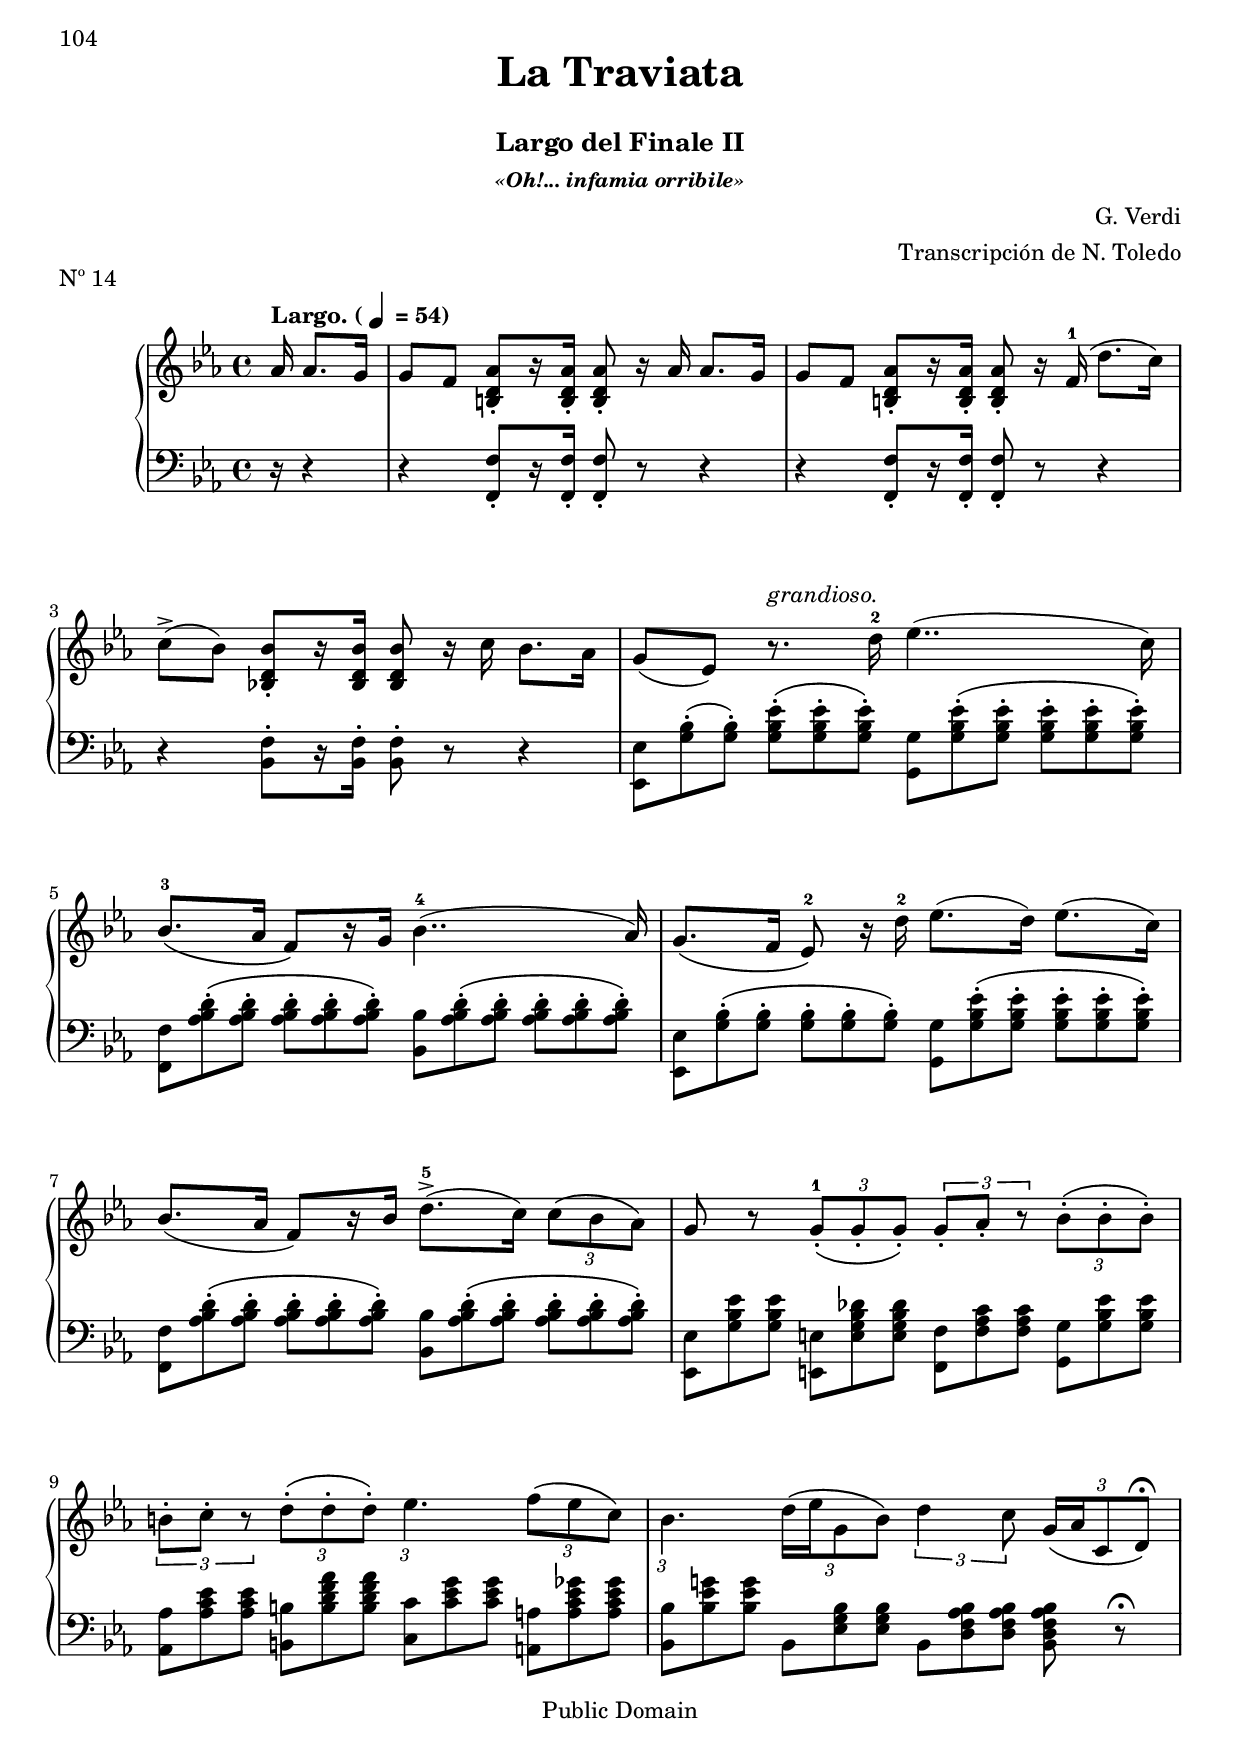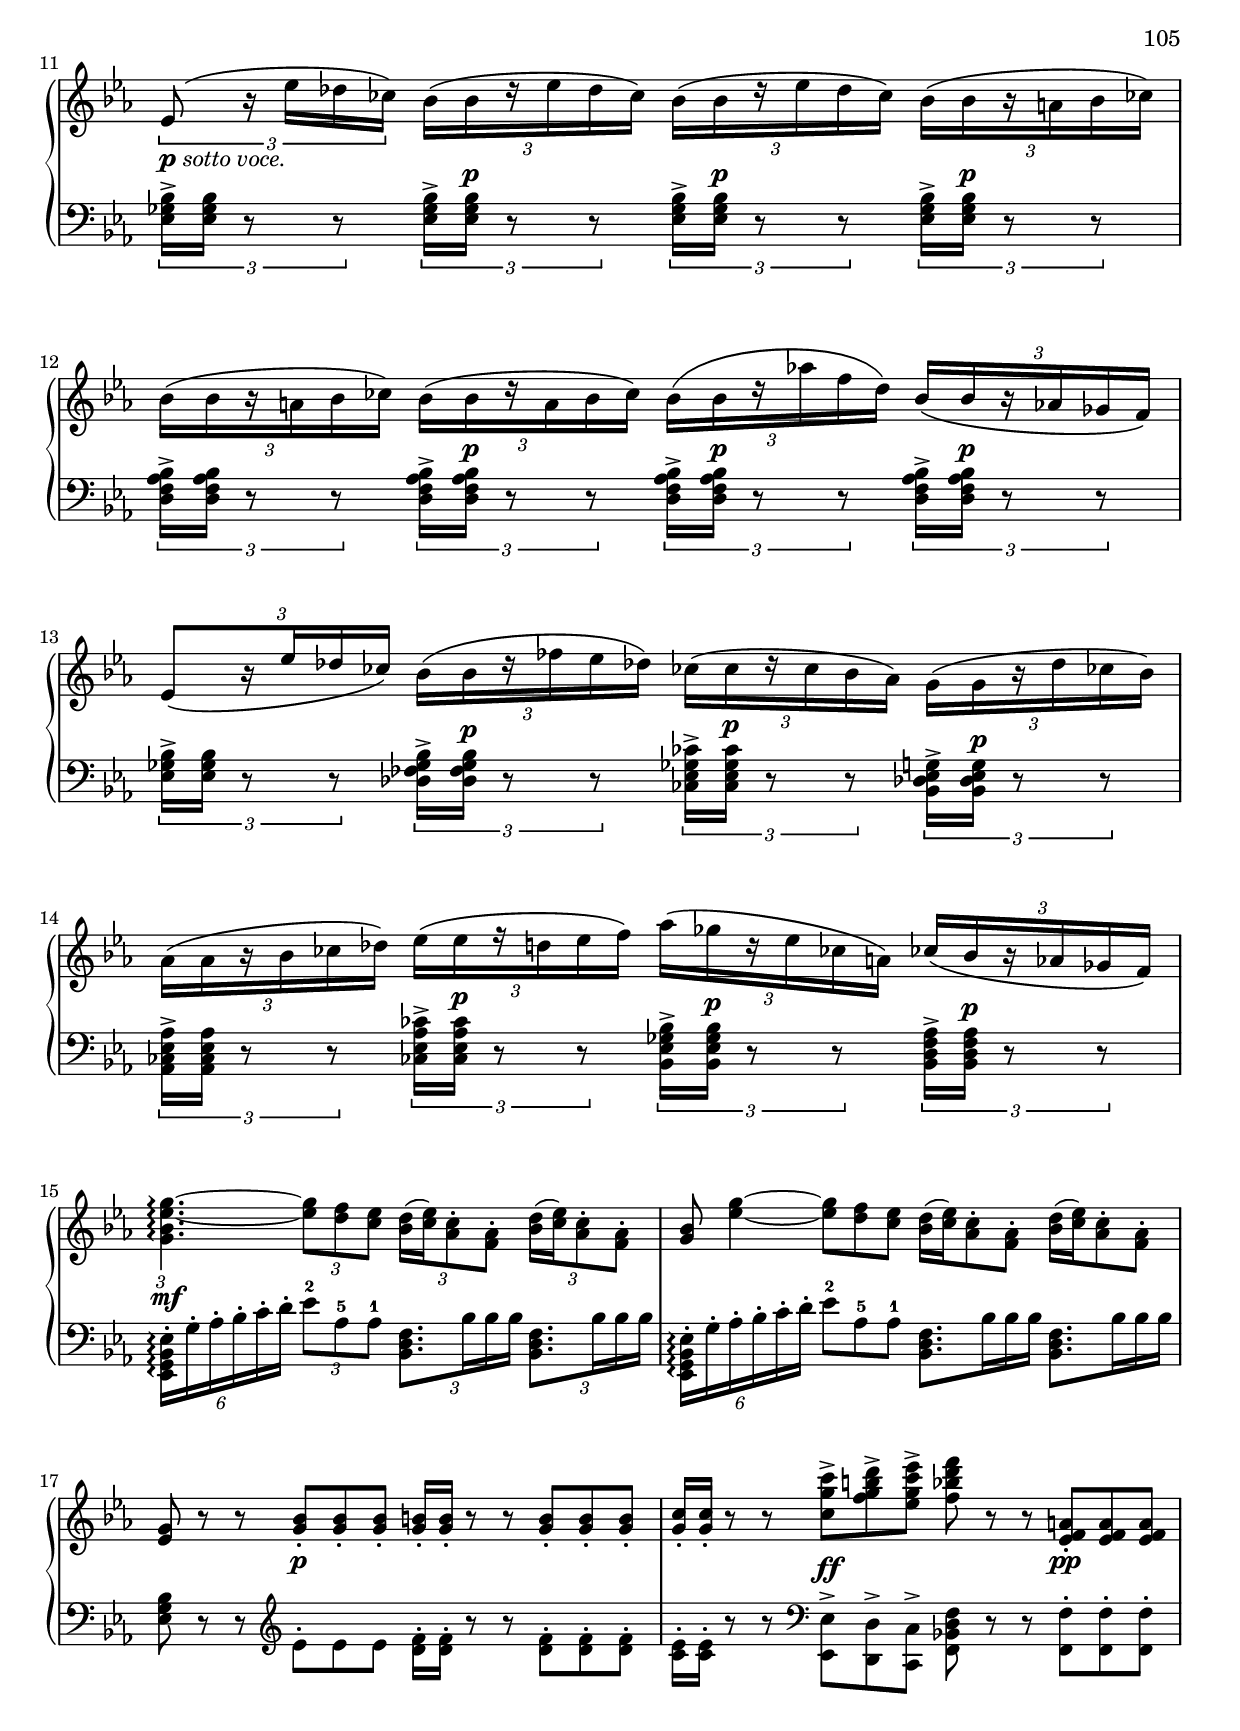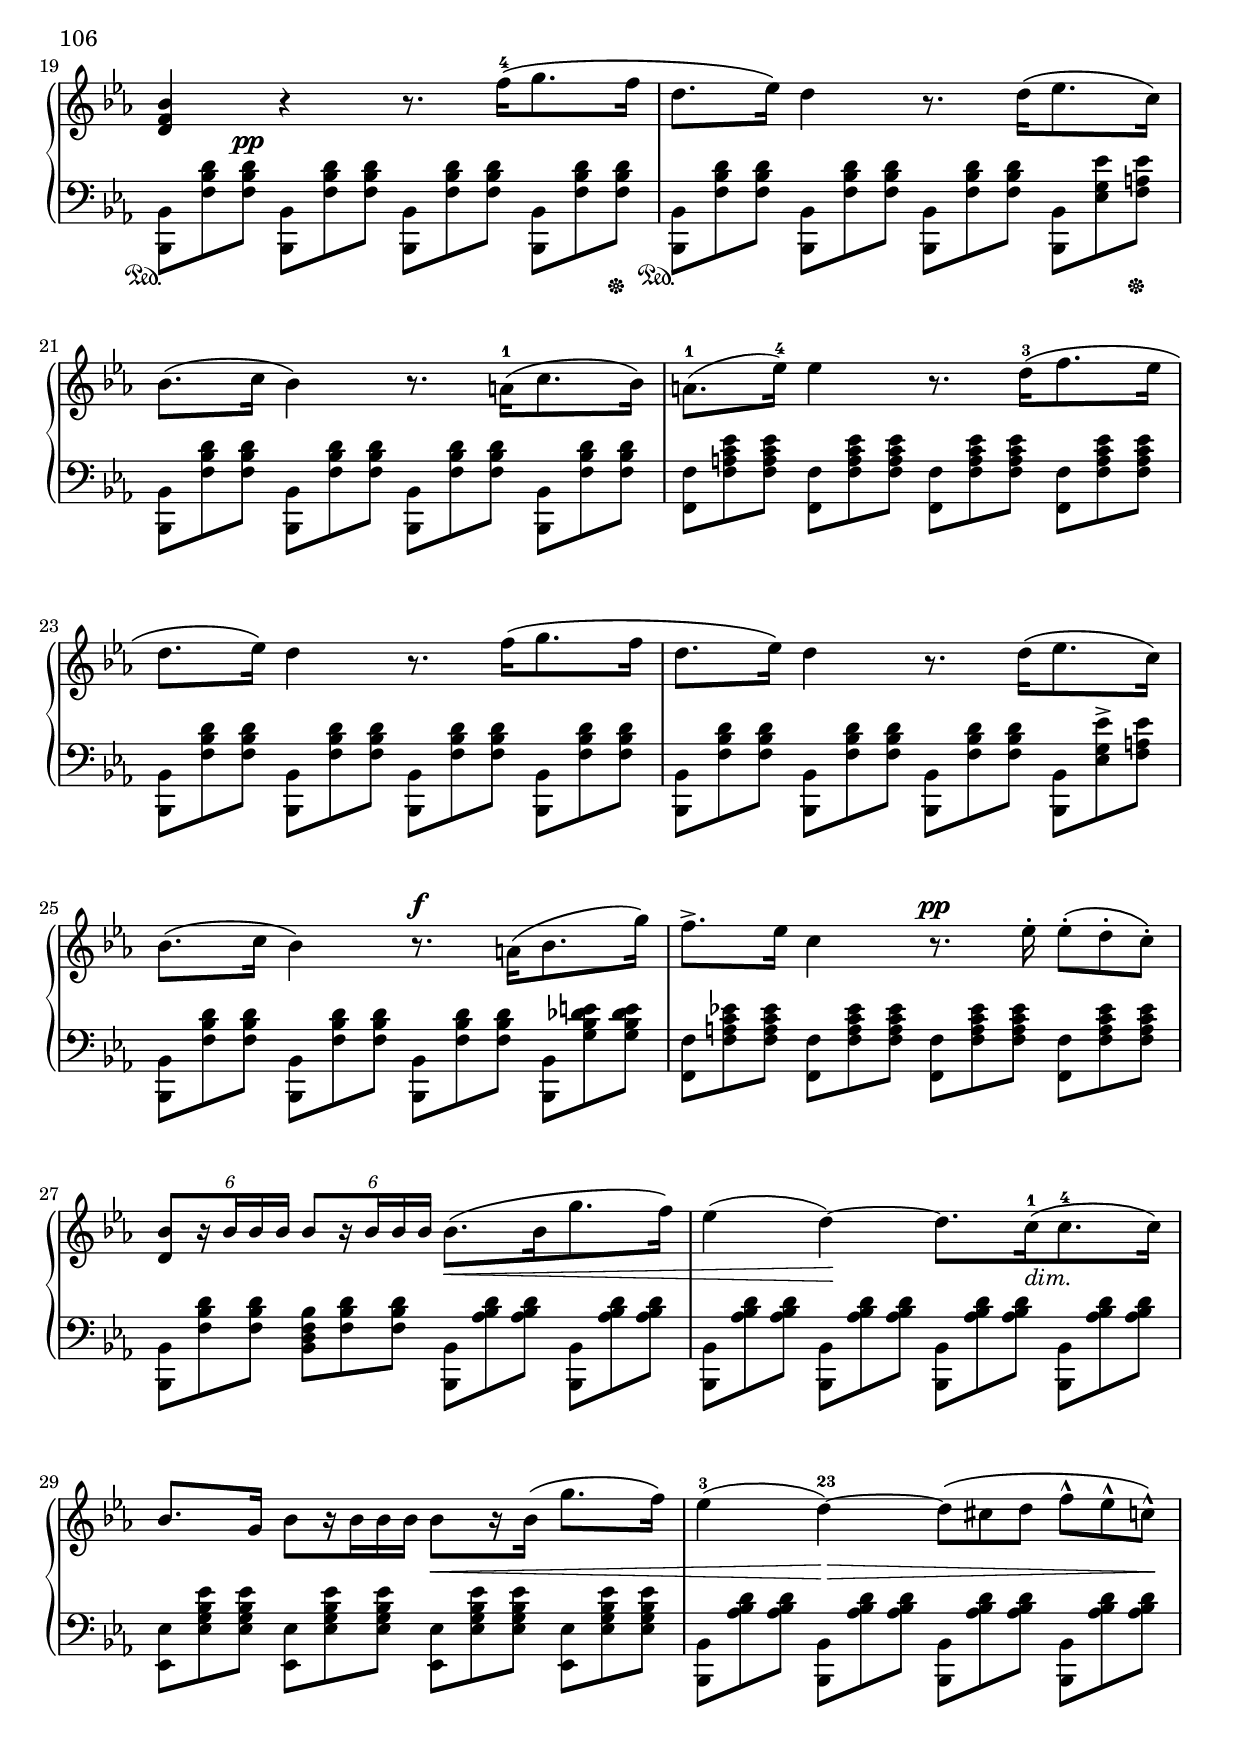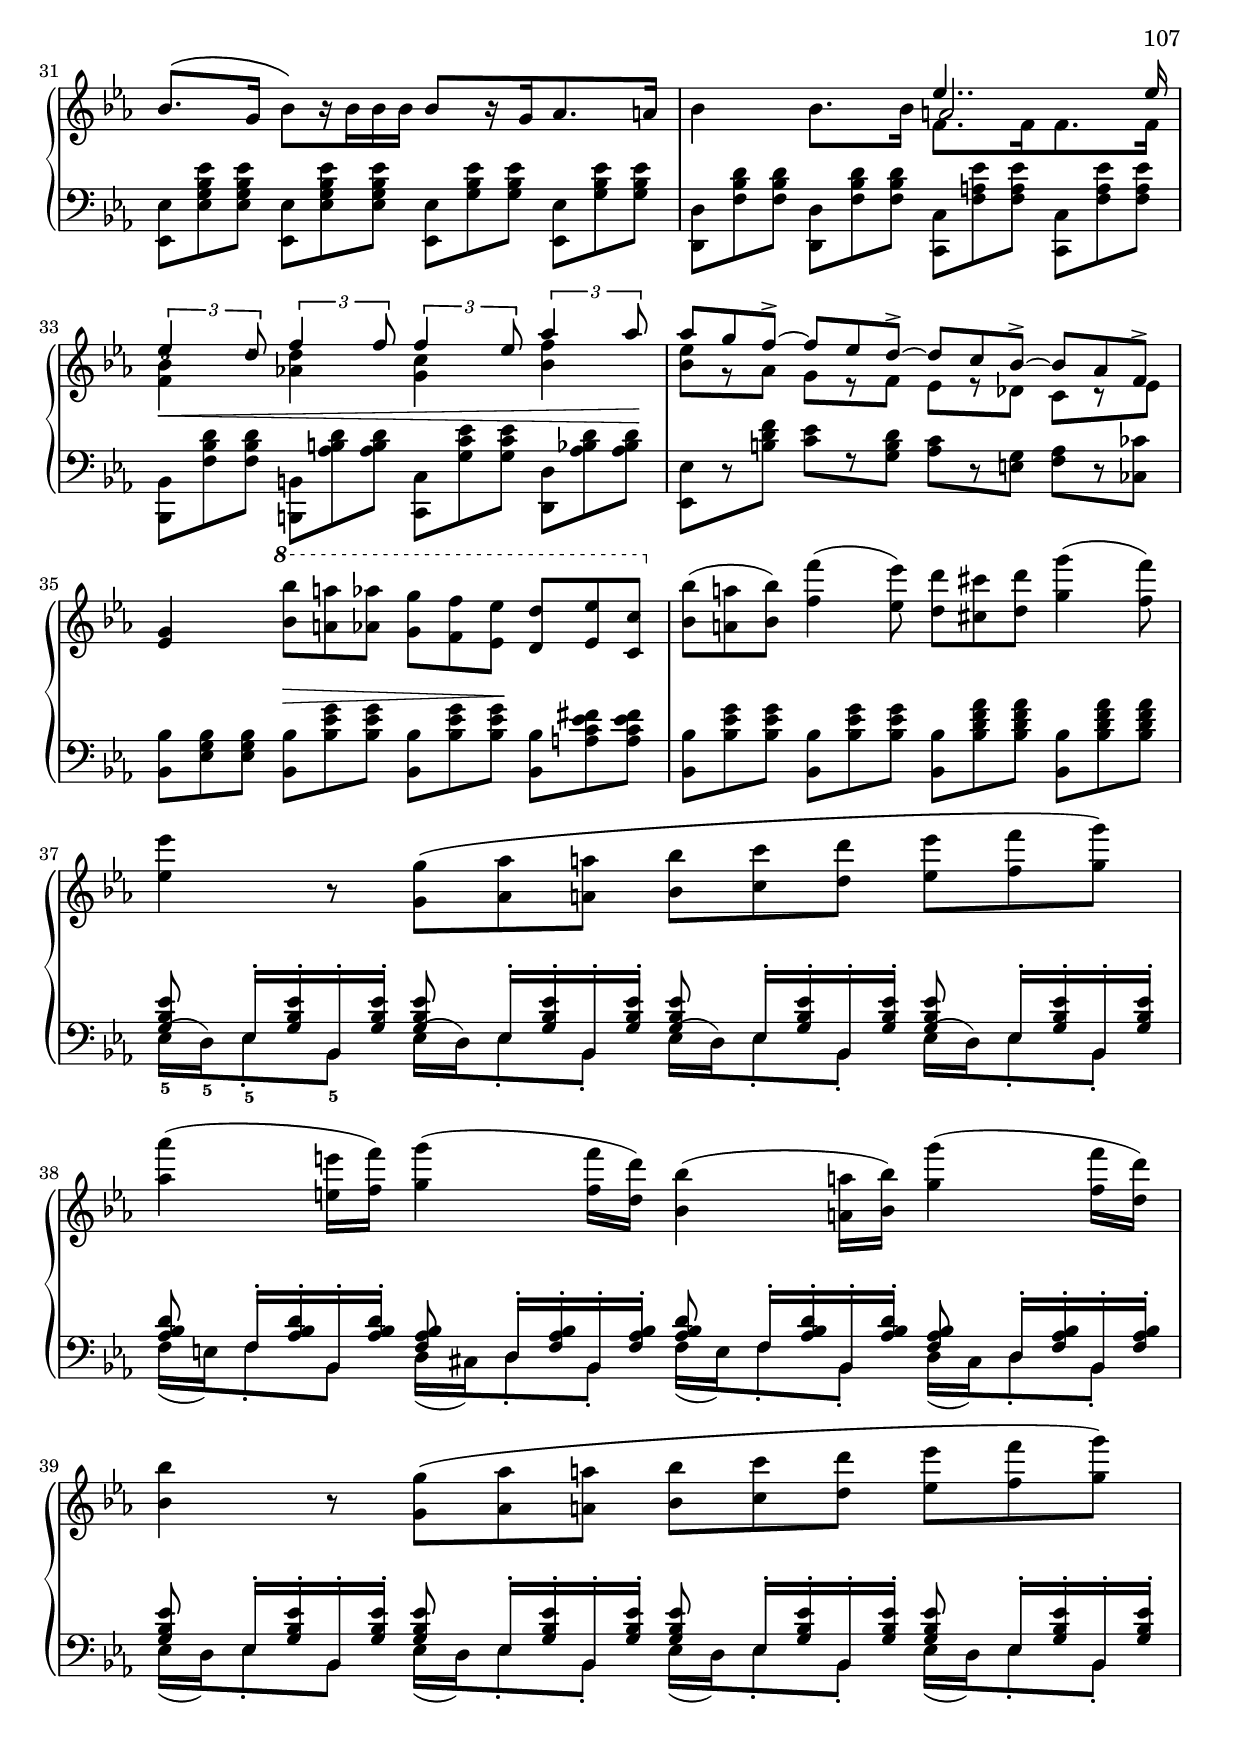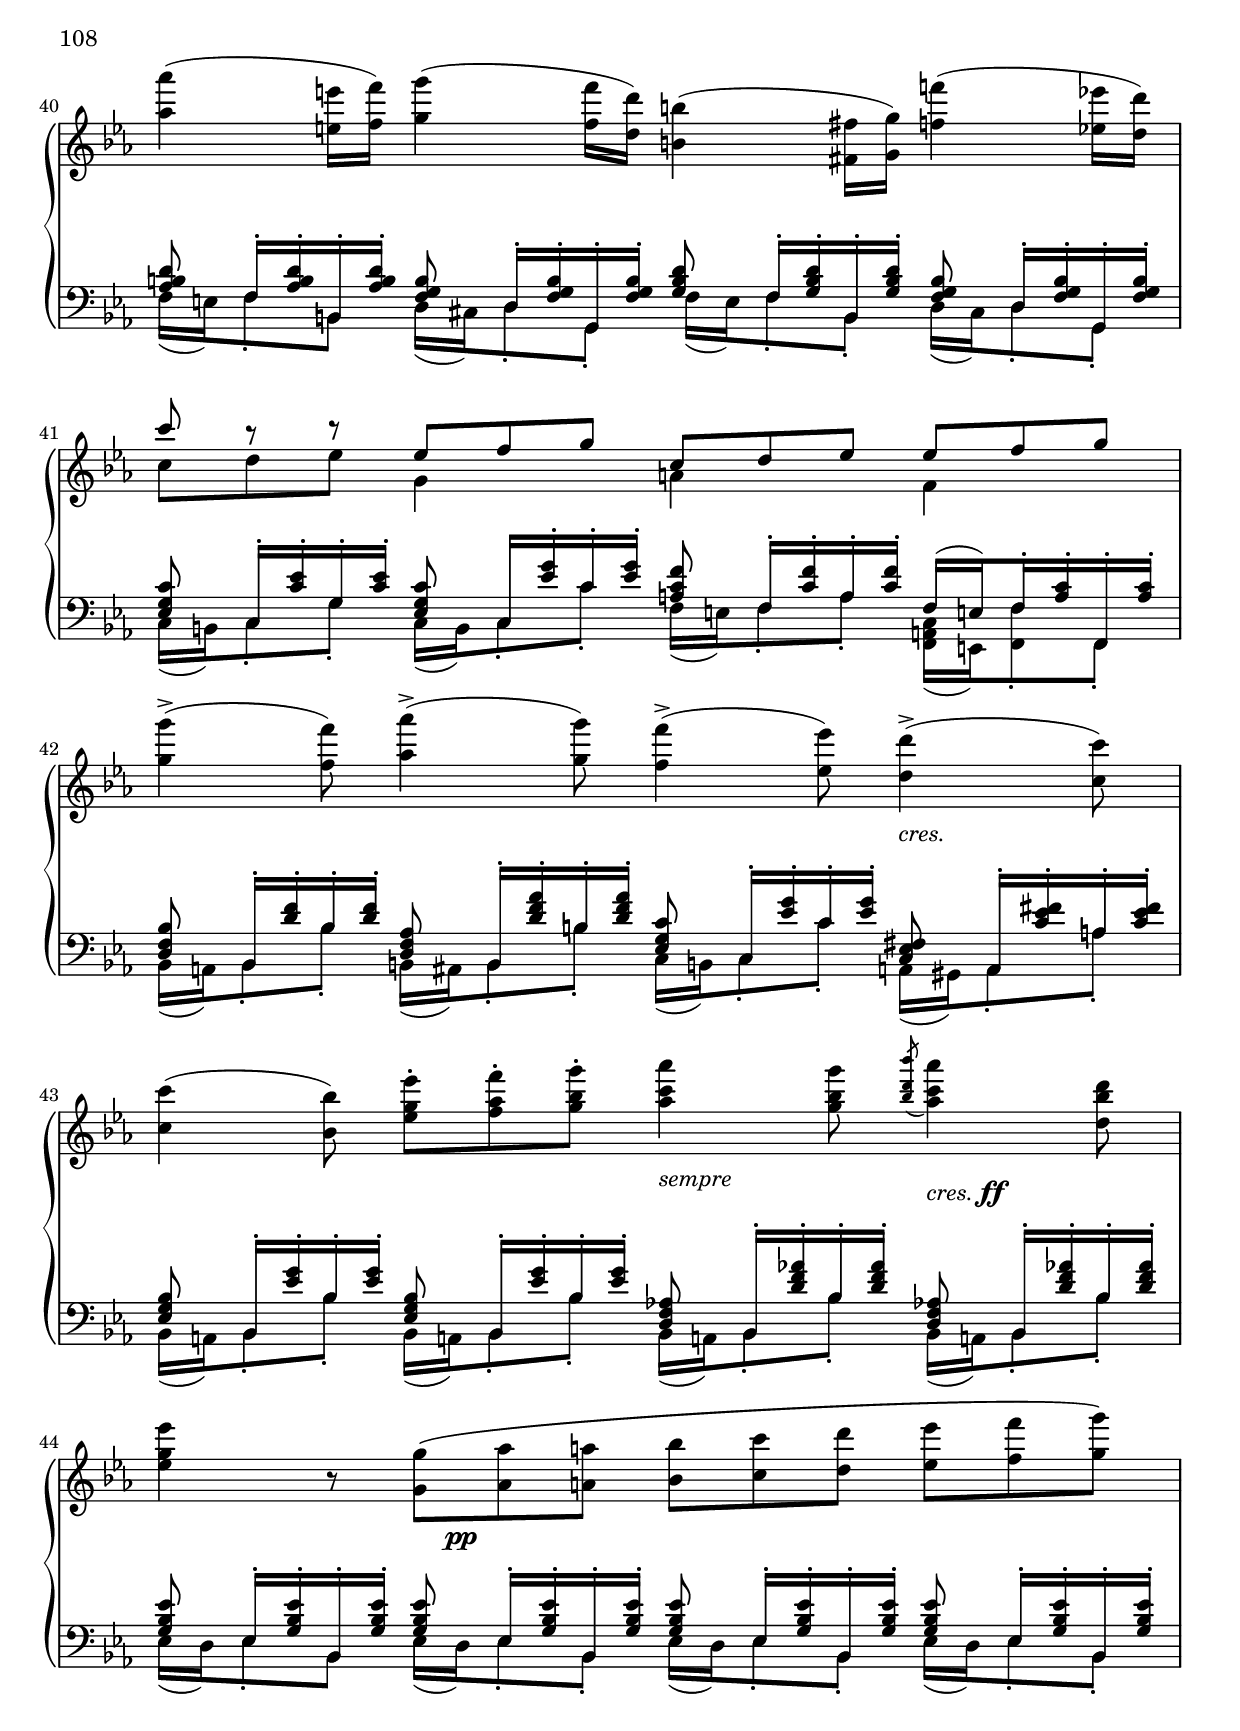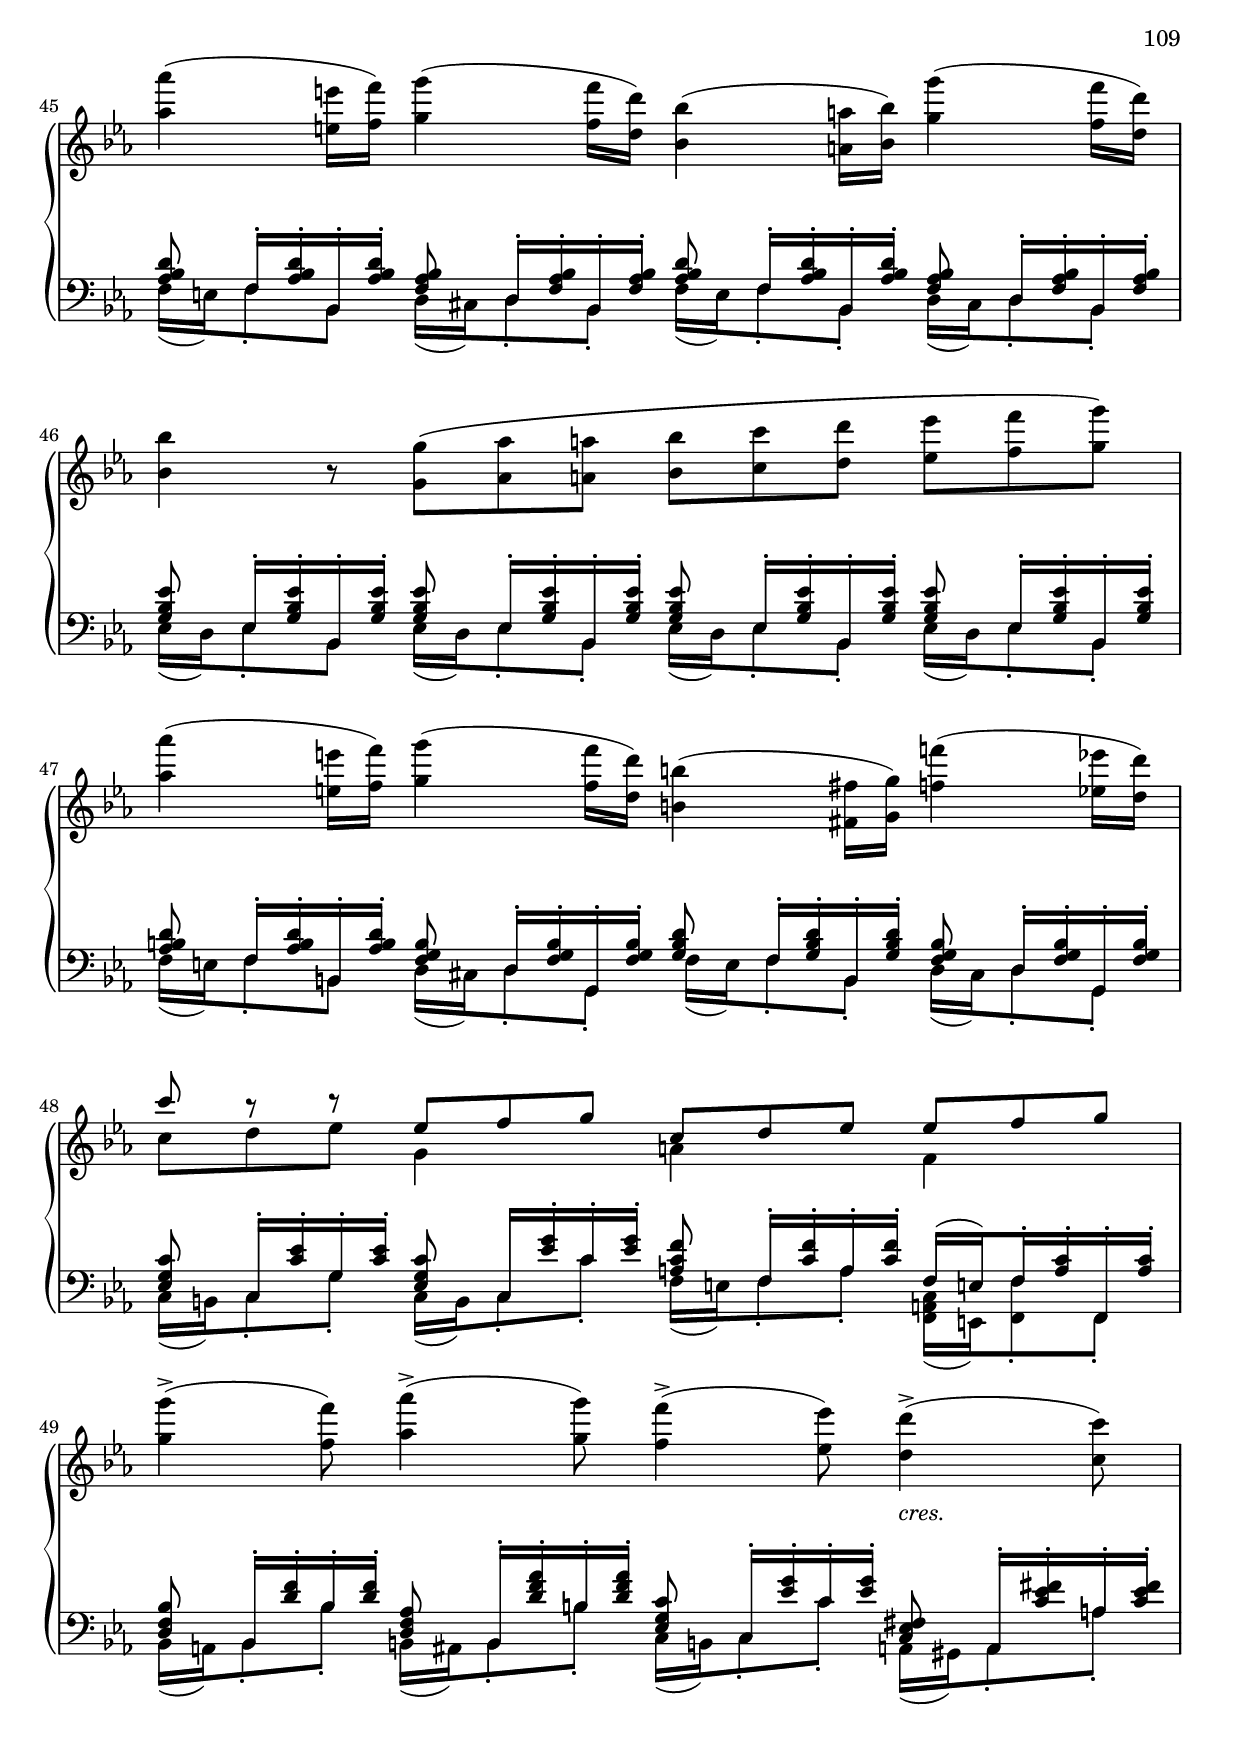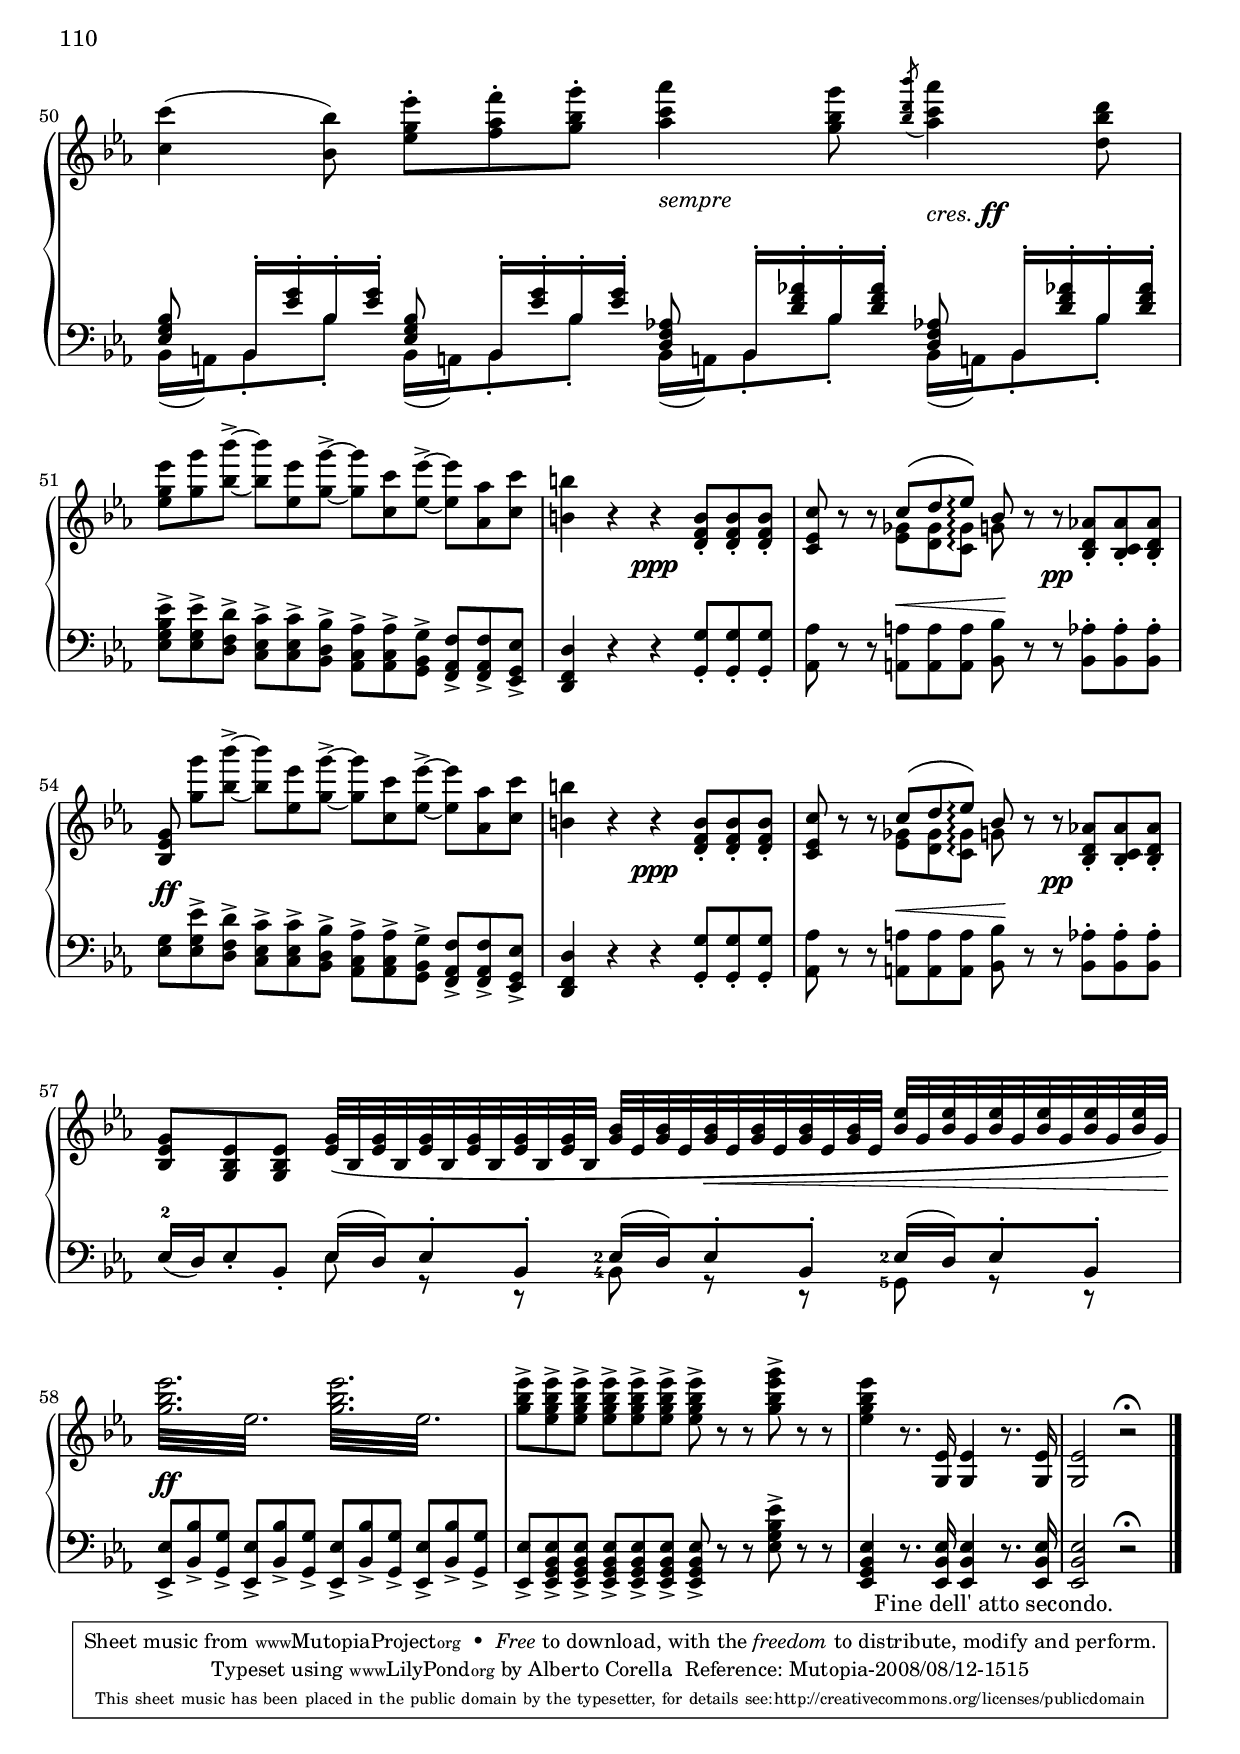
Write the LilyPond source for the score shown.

\version "2.10.33"
\header {
    title = \markup \center-align { \bigger "La Traviata" " "}
    subtitle = "Largo del Finale II"
    subsubtitle = \markup {\italic "«Oh!... infamia orribile»"}
    composer = "G. Verdi"
    arranger = "Transcripción de N. Toledo"
    piece = "Nº 14"

    %copyright = "Calcografía de la 'Nueva Biblioteca Musical Económica', 1857-1869"
    % Mutopia headers
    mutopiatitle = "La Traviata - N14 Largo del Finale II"
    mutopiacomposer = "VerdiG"
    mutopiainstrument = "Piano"
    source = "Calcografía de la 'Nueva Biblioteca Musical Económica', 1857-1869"
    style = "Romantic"
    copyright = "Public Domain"
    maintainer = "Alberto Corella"
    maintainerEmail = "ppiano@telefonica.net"
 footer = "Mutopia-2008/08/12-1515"
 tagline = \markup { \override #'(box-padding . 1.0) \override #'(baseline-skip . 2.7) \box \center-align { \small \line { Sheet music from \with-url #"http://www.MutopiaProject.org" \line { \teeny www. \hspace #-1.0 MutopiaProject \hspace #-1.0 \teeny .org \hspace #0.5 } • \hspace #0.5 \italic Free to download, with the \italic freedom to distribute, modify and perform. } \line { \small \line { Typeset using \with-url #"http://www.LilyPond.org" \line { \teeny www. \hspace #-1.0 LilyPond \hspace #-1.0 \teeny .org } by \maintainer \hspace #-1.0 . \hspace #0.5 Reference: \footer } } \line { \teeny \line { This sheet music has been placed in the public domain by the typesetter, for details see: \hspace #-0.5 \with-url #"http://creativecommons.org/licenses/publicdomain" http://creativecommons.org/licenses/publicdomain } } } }
}


upper = \relative c'' {
    \clef treble
    \key ees \major
    \time 4/4
    \partial 16*5
    aes16\noBeam^\markup{\line {\bold "Largo. ("\note #"4" #1 \bold " = 54)"}} aes8. g16 |
    g8 f <aes d, b>-.[ r16 <aes d, b>-.] <aes d, b>8-.\noBeam r16 aes\noBeam aes8. g16 |
    g8 f <aes d, b>-.[ r16 <aes d, b>-.] <aes d, b>8-.\noBeam r16 f-1\noBeam\( d'8. c16\) | % 1.1 - 3
    c8->( bes) <bes d, bes!>-.[ r16 <bes d, bes>] <bes d, bes>8 r16 c \stemDown bes8. aes16 \stemNeutral |
    g8( ees) \once\override TextScript #'padding = #2 r8.^\markup{\italic "grandioso."} d'16-2 ees4..( c16) | % 1.2 - 5
    bes8.-3\( aes16 f8\)[ r16 g] bes4..-4( aes16) |
    g8.\( f16 ees8-2\)\noBeam r16 d'-2 ees8.( d16) ees8.( c16) | % 1.3 - 7
    bes8.( aes16 f8)[ r16 bes] d8.->-5( c16) \times 2/3 {c8\( bes aes\)} |
    g8 r \times 2/3 {g8-.-1\( g-. g-.\)} \times 2/3 {g8-. aes-. r} \times 2/3 {bes8-.\( bes-. bes-.\)} | % 1.4 - 9
    \times 2/3 {b8-. c-. r} \times 2/3 {d8-.\( d-. d-.\)} \times 2/3 ees4. \times 2/3 {f8\( ees c\)} |
    \times 2/3 bes4. \times 2/3 {d16\( ees g,8 bes\)} \times 2/3 {d4 c8} \times 2/3 {g16\( aes c,8 d\)\fermata} | % 1.5 - 11
    \once\override TextScript #'padding = 2 \times 2/3 {ees8_\markup{\dynamic p \italic "sotto voce."}\( r16 ees' des ces\)} \times 2/3 {bes16[\( bes r ees des ces]\)} \times 2/3 {bes16[\( bes r ees des ces]\)} \times 2/3 {bes16[\( bes r a bes ces!]\)} | % 2.1 - 12
    \times 2/3 {bes16[\( bes r a bes ces]\)} \times 2/3 {bes16[\( bes r a bes ces]\)} \times 2/3 {bes16[\( bes r aes'! f d]\)} \times 2/3 {bes16[\( bes r aes! ges f]\)} | % 2.2 - 13
    \times 2/3 {ees8[\( r16 ees' des ces]\)} \times 2/3 {bes16[\( bes r fes' ees des!]\)} \times 2/3 {ces!16[\( ces r ces bes aes]\)} \times 2/3 {g16[\( g r des' ces! bes]\)} | % 2.3 - 14
    \times 2/3 {aes16[\( aes r bes ces des]\)} \times 2/3 {ees16[\( ees r d ees f]\)} \times 2/3 {aes16[\( ges r ees ces! a]\)} \times 2/3 {ces!16[\( bes r aes ges f]\)} | % 2.4 - 15
    \times 2/3 <g bes ees g>4.\arpeggio\mf ~ \times 2/3 {<g' ees>8 <f d> <ees c>} \times 2/3 {<d bes>16([ <ees c>) <c aes>8-. <aes f>-.]} \times 2/3 {<d bes>16( <ees c>) <c aes>8-. <aes f>-.} | 
    \override TupletNumber #'transparent = ##t \override TupletBracket #'transparent = ##t \times 2/3 {<bes g>8 <g' ees>4 ~ } \times 2/3 {<g ees>8 <f d> <ees c>} \times 2/3 {<d bes>16([ <ees c>) <c aes>8-. <aes f>-.]} \times 2/3 {<d bes>16( <ees c>) <c aes>8-. <aes f>-.} | % 2.5 - 17
    \times 2/3 {<g ees>8 r r} \once\override DynamicLineSpanner #'padding = #1.5 \times 2/3 {<g bes>8-.\p <g bes>-. <g bes>-.} \times 2/3 {<g b>16-. <g b>-. r8 r} \times 2/3 {<g b>8-. <g b>-. <g b>-.} |
    \times 2/3 {<g c>16-. <g c>-. r8 r} \once\override DynamicLineSpanner #'padding = #1.5 \times 2/3 {<c g' c>8->\ff <f g b d>-> <ees g c ees>->} \times 2/3 {<f bes d f>8 r r} \once\override DynamicLineSpanner #'padding = #1 \times 2/3 {<ees, f a>8-.\pp <ees f a> <ees f a>} | % 2.6 - 19
    \pageBreak
    <d f bes>4 r r8. f'16-4\([ g8. f16] |
    d8. ees16\) d4 r8. d16\([ ees8. c16\)] | % 3.1 - 21
    bes8.\( c16 bes4\) r8. a16-1\([ c8. bes16\)] |
    a8.-1( ees'16-4) ees4 r8. d16-3\([ f8. ees16] | % 3.2 - 23
    d8. ees16\) d4 r8. f16\([ g8. f16]  |
    d8. ees16\) d4 r8. d16\([ ees8. c16\)] | % 3.3 - 25
    bes8.\( c16 bes4\) r8.^\f a16\([ bes8. g'16\)] |
    f8.-> ees16 c4 r8.^\pp ees16-. \times 2/3 {ees8-.\( d-. c-.\)} | % 3.4 - 27
    \override TupletNumber #'transparent = ##f \times 4/6 {<bes d,>8[ r16 bes16 bes bes]} \stemUp \times 4/6 {bes8[ r16 bes16 bes bes]} \stemNeutral bes8.\<\([ bes16 g'8. f16\)] |
    ees4( d)\! ~ d8.[ c16-1\(_\markup{\italic "dim."} c8.-4 c16\)] | % 3.5 - 29
    bes8. g16 \override TupletNumber #'transparent = ##t \times 2/3 {bes8[ r16 bes bes bes]} bes8[\< r16 bes]\( g'8. f16\) |
    ees4-3( d^\markup{\finger "23"})\!\> ~ \times 2/3 {d8\( cis d} \times 2/3 {f8-^ ees-^ c-^\)\!} | % 4.1 - 31
    bes8.\( g16 \times 2/3 {bes8\)[ r16 bes bes bes]} bes8[ r16 g aes8. a16] |
    bes4 bes8.[ bes16] << {ees4.. ees16} \\ {f,8.[ f16 f8. f16]} \\ {a2} >> | % 4.2 - 33
    << {\times 2/3 {\once\override DynamicLineSpanner #'padding = #2 \once\override Fingering #'extra-offset = #'(0 . -2) ees'4-5\< \once\override Fingering #'extra-offset = #'(0 . -2) d8-5} \times 2/3 {f4 f8} \times 2/3 {f4 ees8} \times 2/3 {aes4 aes8\!}} \\ {<bes, f>4 <d aes!> <c g> <bes f'>} >> |
    << {\override TupletNumber #'transparent = ##t \times 2/3 {aes'8 g f-> ~} \times 2/3 {f8 ees d-> ~} \times 2/3 {d8 c bes-> ~} \times 2/3 {bes8 aes f->}} \\ {\override TupletNumber #'transparent = ##t \times 2/3 {<bes ees>8[ r aes]} \times 2/3 {g8[ r f]} \times 2/3 {ees8[ r des]} \times 2/3 {c8[ r ees]}} >> | % 4.3 - 35
    <ees g>4 #(set-octavation 1) \once\override DynamicLineSpanner #'padding = #-0.5 \times 2/3{<bes'' bes'>8\> <a a'> <aes aes'>} \times 2/3 {<g g'>8 <f f'> <ees ees'>\!} \times 2/3 {<d d'>8 <ees ees'> <c c'>} #(set-octavation 0) |
    \override TupletBracket #'transparent = ##t \times 2/3 {<bes bes'>8( <a a'> <bes bes'>) } \times 2/3 {<f' f'>4( <ees ees'>8)} \times 2/3 {<d d'>8 <cis cis'> <d d'>} \times 2/3 {<g g'>4( <f f'>8)} | % 4.4 - 37
    \break
    \times 2/3 {<ees ees'>4 r8} \times 2/3 {<g, g'>8\( <aes aes'> <a a'>} \times 2/3 {<bes bes'>8 <c c'> <d d'>} \times 2/3 {<ees ees'>8 <f f'> <g g'>\)} | % 4.5 - 38
    \break
    \times 2/3 {<aes aes'>4( <e e'>16 <f f'>)} \times 2/3 {<g g'>4( <f f'>16 <d d'>)} \times 2/3 {<bes bes'>4( <a a'>16 <bes bes'>)} \times 2/3 {<g' g'>4( <f f'>16 <d d'>)} | % 5.1 - 39
    \break
    \times 2/3 {<bes bes'>4 r8} \times 2/3 {<g g'>8\( <aes aes'> <a a'>} \times 2/3 {<bes bes'>8 <c c'> <d d'>} \times 2/3 {<ees ees'>8 <f f'> <g g'>\)} | % 5.2 - 40
    \break
    \times 2/3 {<aes aes'>4( <e e'>16 <f f'>)} \times 2/3 {<g g'>4( <f f'>16 <d d'>)} \times 2/3 {<b b'>4( <fis fis'>16 <g g'>)} \times 2/3 {<f' f'!>4( <ees ees'>16 <d d'>)} | % 5.3 - 41
    \break
    << {\override TupletNumber #'transparent = ##t \override TupletBracket #'transparent = ##t \times 2/3 {c'8 r r } \times 2/3 {ees,8 f g} \times 2/3 {c,8 d ees} \times 2/3 {ees8 f g}} \\ {\override TupletNumber #'transparent = ##t \times 2/3 {c,8 d ees} g,4 a f} >> | % 5.4 - 42
    \break
    \times 2/3 {<g' g'>4->( <f f'>8)} \times 2/3 {<aes aes'>4->( <g g'>8)} \times 2/3 {<f f'>4->( <ees ees'>8)} \times 2/3 {<d d'>4->_\markup{\italic "cres."}( <c c'>8)} | % 5.5 - 43
    \break
    \times 2/3 {<c c'>4( <bes bes'>8)} \times 2/3 {<ees g ees'>8-. <f aes f'>-. <g bes g'>-.} \times 2/3 {\once\override TextScript #'padding = #2 <aes c aes'>4_\markup{\italic "sempre"} <g bes g'>8} \times 2/3 {\acciaccatura{<bes d bes'>8} \once\override TextScript #'padding = #1.5 <aes c aes'>4_\markup{\italic "cres." \dynamic ff} <d, bes' d>8} | % 5.6 - 44
    \times 2/3 {<ees g ees'>4 r8} \times 2/3 {<g, g'>8\( <aes aes'> <a a'>} \times 2/3 {<bes bes'>8 <c c'> <d d'>} \times 2/3 {<ees ees'>8 <f f'> <g g'>\)} | % 6.1 - 45
    \break
    \times 2/3 {<aes aes'>4( <e e'>16 <f f'>)} \times 2/3 {<g g'>4( <f f'>16 <d d'>)} \times 2/3 {<bes bes'>4( <a a'>16 <bes bes'>)} \times 2/3 {<g' g'>4( <f f'>16 <d d'>)} | % 6.2 - 46
    \break
    \times 2/3 {<bes bes'>4 r8} \times 2/3 {<g g'>8\( <aes aes'> <a a'>} \times 2/3 {<bes bes'>8 <c c'> <d d'>} \times 2/3 {<ees ees'>8 <f f'> <g g'>\)} | % 6.3 - 47
    \break
    \times 2/3 {<aes aes'>4( <e e'>16 <f f'>)} \times 2/3 {<g g'>4( <f f'>16 <d d'>)} \times 2/3 {<b b'>4( <fis fis'>16 <g g'>)} \times 2/3 {<f' f'!>4( <ees ees'>16 <d d'>)} | % 6.4 - 48
    \break
    << {\override TupletNumber #'transparent = ##t \override TupletBracket #'transparent = ##t \times 2/3 {c'8 r r } \times 2/3 {ees,8 f g} \times 2/3 {c,8 d ees} \times 2/3 {ees8 f g}} \\ {\override TupletNumber #'transparent = ##t \times 2/3 {c,8 d ees} g,4 a f} >> | % 6.5 - 49
    \break
    \times 2/3 {<g' g'>4->( <f f'>8)} \times 2/3 {<aes aes'>4->( <g g'>8)} \times 2/3 {<f f'>4->( <ees ees'>8)} \times 2/3 {<d d'>4->_\markup{\italic "cres."}( <c c'>8)} | % 6.6 - 50
    \break
    \times 2/3 {<c c'>4( <bes bes'>8)} \times 2/3 {<ees g ees'>8-. <f aes f'>-. <g bes g'>-.} \times 2/3 {\once\override TextScript #'padding = #2 <aes c aes'>4_\markup{\italic "sempre"} <g bes g'>8} \times 2/3 {\acciaccatura{<bes d bes'>8} \once\override TextScript #'padding = #1.5 <aes c aes'>4_\markup{\italic "cres." \dynamic ff} <d, bes' d>8} | % 7.1 - 51
    \times 2/3 {<ees g ees'>8 <g g'> <bes bes'>-> ~} \times 2/3 {<bes bes'>8 <ees, ees'> <g g'>-> ~ } \times 2/3 {<g g'>8 <c, c'> <ees ees'>-> ~ } \times 2/3 {<ees ees'>8 <aes, aes'> <c c'>} |
    <b b'>4 r \once\override DynamicLineSpanner #'padding = #2 r\ppp \times 2/3 {<b f d>8-. <b f d>-. <b f d>-.} | % 7.2 - 53
    \times 2/3 {<c ees, c>8 r r } << {\override TupletNumber #'transparent = ##t \override TupletBracket #'transparent = ##t \set PianoStaff.connectArpeggios = ##t \times 2/3 {c8\( d <ees>\arpeggio\)} \times 2/3 {bes8\noBeam b\rest \once\override DynamicLineSpanner #'padding = #3 b\rest\pp}} \\ {\override TupletNumber #'transparent = ##t \times 2/3 {<ges ees>8 <ges d> <ges c,>\arpeggio} \times 2/3 {g8\noBeam s4}} >> \times 2/3 {<aes! d, bes>8-. <aes c, bes>-. <aes d, bes>-.} |
    \times 2/3 {<g ees bes>8\ff <g' g'>[ <bes bes'>]-> ~} \times 2/3 {<bes bes'>8 <ees, ees'> <g g'>-> ~ } \times 2/3 {<g g'>8 <c, c'> <ees ees'>-> ~ } \times 2/3 {<ees ees'>8 <aes, aes'> <c c'>} | % 7.3 - 55
    <b b'>4 r \once\override DynamicLineSpanner #'padding = #2 r\ppp \times 2/3 {<b f d>8-. <b f d>-. <b f d>-.} |
    \times 2/3 {<c ees, c>8 r r } << {\override TupletNumber #'transparent = ##t \override TupletBracket #'transparent = ##t \set PianoStaff.connectArpeggios = ##t \times 2/3 {c8\( d <ees>\arpeggio\)} \times 2/3 {bes8\noBeam b\rest \once\override DynamicLineSpanner #'padding = #3 b\rest\pp}} \\ {\override TupletNumber #'transparent = ##t \times 2/3 {<ges ees>8 <ges d> <ges c,>\arpeggio} \times 2/3 {g8\noBeam s4}} >> \times 2/3 {<aes! d, bes>8-. <aes c, bes>-. <aes d, bes>-.} | % 7.4 - 57
    \break
    \times 2/3 {<g ees bes>8 <ees bes g> <ees bes g>} \times 2/3 {<g ees>32[\( bes, <g' ees> bes, <g' ees> bes, <g' ees> bes, <g' ees> bes, <g' ees> bes,] } \times 2/3 {<g' bes>32[ ees <g bes> ees <g bes>\< ees <g bes> ees <g bes> ees <g bes> ees] } \stemUp \times 2/3 {<bes' ees>32[ g <bes ees> g <bes ees> g <bes ees> g <bes ees> g <bes ees> g]\)\! \stemNeutral } | % 7.5 - 58
    \break
    \times 4/6 {\repeat "tremolo" 12 {<g' bes ees>32 ees}} \times 4/6 {\repeat "tremolo" 12 {<g bes ees>32 ees}} |
    \times 2/3 {<g bes ees>8->[ <ees g bes ees>-> <ees g bes ees>->]} \times 2/3 {<ees g bes ees>8->[ <ees g bes ees>-> <ees g bes ees>->]} \times 2/3 {<ees g bes ees>8-> r r} \times 2/3 {<g bes ees g>8-> r r} |
    <ees g bes ees>4 r8. <ees, g,>16 <ees g,>4 r8. <ees g,>16 |
    <ees g,>2 r\fermata | % fin
    \bar "|."
}
lower = \relative c {
    \clef bass
    \key ees \major
    \time 4/4
    \partial 16*5
    r16 r4 |
    r <f f,>8[-. r16 <f f,>]-. <f f,>8-. r r4 |
    r <f f,>8[-. r16 <f f,>]-. <f f,>8-. r r4 | % 1.1 - 3
    r <f bes,>8[-. r16 <f bes,>]-. <f bes,>8-. r r4 |
    \stemDown
    \override TupletNumber #'transparent = ##t
    \times 2/3 {<ees ees,>8 <g bes>-.( <g bes>-.)} \times 2/3 {<g bes ees>8-.\( <g bes ees>-. <g bes ees>-.\)} \times 2/3 {<g g,> <g bes ees>-.\( <g bes ees>-.} \times 2/3 {<g bes ees>8-. <g bes ees>-. <g bes ees>-.\)} | % 1.2 - 5
    \times 2/3 {<f f,>8 <aes bes d>-.\( <aes bes d>-. } \times 2/3 {<aes bes d>8-. <aes bes d>-. <aes bes d>-.\)} \times 2/3 {<bes, bes'>8 <aes' bes d>-.\( <aes bes d>-. } \times 2/3 {<aes bes d>8-. <aes bes d>-. <aes bes d>-.\) } |
    \times 2/3 {<ees ees,>8 <g bes>-.\( <g bes>-.} \times 2/3 {<g bes>8-. <g bes>-. <g bes>-.\)} \times 2/3 {<g g,> <g bes ees>-.\( <g bes ees>-.} \times 2/3 {<g bes ees>8-. <g bes ees>-. <g bes ees>-.\)} | % 1.3 - 7
    \times 2/3 {<f f,>8 <aes bes d>-.\( <aes bes d>-. } \times 2/3 {<aes bes d>8-. <aes bes d>-. <aes bes d>-.\)} \times 2/3 {<bes, bes'>8 <aes' bes d>-.\( <aes bes d>-. } \times 2/3 {<aes bes d>8-. <aes bes d>-. <aes bes d>-.\) } |
    \times 2/3 {<ees ees,>8 <g bes ees> <g bes ees>} \times 2/3 {<e e,>8 <e g bes des> <e g bes des>} \times 2/3 {<f f,>8 <f aes c> <f aes c>} \times 2/3 {<g g,>8 <g bes ees> <g bes ees>} | % 1.4 - 9
    \times 2/3 {<aes aes,>8 <aes c ees> <aes c ees>} \times 2/3 {<b b,>8 <b d f aes> <b d f aes>} \times 2/3 {<c c,>8 <c ees g> <c ees g>} \times 2/3 {<a a,>8 <a c ees ges> <a c ees ges>} |
    \times 2/3 {<bes bes,>8 <bes ees g!> <bes ees g>} \times 2/3 {bes,8 <ees g bes> <ees g bes>} \times 2/3 {bes8 <d f aes bes> <d f aes bes>} <bes d f aes bes>8 r\fermata | % 1.5 - 11
    \override TupletNumber #'transparent = ##f
    \times 2/3 {<ees ges bes>16-> <ees ges bes> r8 r} \times 2/3 {<ees ges bes>16-> <ees ges bes>^\p r8 r} \times 2/3 {<ees ges bes>16-> <ees ges bes>^\p r8 r} \times 2/3 {<ees ges bes>16-> <ees ges bes>^\p r8 r} | % 2.1 - 12
    \times 2/3 {<d f aes bes>16-> <d f aes bes> r8 r} \times 2/3 {<d f aes bes>16-> <d f aes bes>^\p r8 r} \times 2/3 {<d f aes bes>16-> <d f aes bes>^\p r8 r} \times 2/3 {<d f aes bes>16-> <d f aes bes>^\p r8 r} | % 2.2 - 13
    \times 2/3 {<ees ges bes>16-> <ees ges bes> r8 r} \times 2/3 {<des fes ges bes>16-> <des fes ges bes>^\p r8 r} \times 2/3 {<ces ees ges! ces>16-> <ces ees ges ces>^\p r8 r} \times 2/3 {<bes des! ees g>16-> <bes des ees g>^\p r8 r} | % 2.3 - 14
    \times 2/3 {<aes ces ees aes>16-> <aes ces ees aes> r8 r} \times 2/3 {<ces! ees aes ces!>16-> <ces ees aes ces>^\p r8 r} \times 2/3 {<bes ees ges bes>16-> <bes ees ges bes>^\p r8 r} \times 2/3 {<bes d f aes>16-> <bes d f aes>^\p r8 r} | % 2.4 - 15
    \times 4/6 {<ees bes g ees>16-.\arpeggio g-. aes-. bes-. c-. d-.} \times 2/3 {ees8-2 aes,-5 aes-1} \times 2/3 {<f d bes>8.[ bes16 bes bes]} \times 2/3 {<f d bes>8. bes16 bes bes} |
    \times 4/6 {<ees, bes g ees>16-.\arpeggio g-. aes-. bes-. c-. d-.} \override TupletNumber #'transparent = ##t \override TupletBracket #'transparent = ##t \times 2/3 {ees8-2 aes,-5 aes-1} \times 2/3 {<f d bes>8.[ bes16 bes bes]} \times 2/3 {<f d bes>8. bes16 bes bes} | % 2.5 - 17
    \times 2/3 {<bes g ees>8 r r} \clef treble \times 2/3 {ees8-. ees ees} \times 2/3 {<d f>16-. <d f>-. r8 r} \times 2/3 {<d f>8-. <d f>-. <d f>-.} |
    \times 2/3 {<c ees>16-. <c ees>-. r8 r} \clef bass \times 2/3 {<ees, ees,>8-> <d d,>-> <c c,>->} \times 2/3 {<f d bes! f>8 r r} \times 2/3 {<f f,>8-. <f f,>-. <f f,>-.} | % 2.6 - 19
    \override TupletNumber #'transparent = ##t
    \once\override Staff.SustainPedal #'extra-offset = #'(-1.5 . 2) \times 2/3 {<bes, bes,>8\sustainDown <f' bes d> <f bes d>^\pp} \times 2/3 {<bes, bes,>8 <f' bes d> <f bes d>} \times 2/3 {<bes, bes,>8 <f' bes d> <f bes d>} \times 2/3 {<bes, bes,>8 <f' bes d> \once\override Staff.SustainPedal #'extra-offset = #'(0 . -2) <f bes d>\sustainUp} |
    \once\override Staff.SustainPedal #'extra-offset = #'(-1.5 . 2) \times 2/3 {<bes, bes,>8\sustainDown <f' bes d> <f bes d>} \times 2/3 {<bes, bes,>8 <f' bes d> <f bes d>} \times 2/3 {<bes, bes,>8 <f' bes d> <f bes d>} \times 2/3 {<bes, bes,>8 <ees g ees'> \once\override Staff.SustainPedal #'extra-offset = #'(0 . -2) <f a ees'>\sustainUp} | % 3.1 - 21
    \times 2/3 {<bes, bes,>8 <f' bes d> <f bes d>} \times 2/3 {<bes, bes,>8 <f' bes d> <f bes d>} \times 2/3 {<bes, bes,>8 <f' bes d> <f bes d>} \times 2/3 {<bes, bes,>8 <f' bes d> <f bes d>} |
    \times 2/3 {<f f,>8 <f a c ees> <f a c ees>} \times 2/3 {<f f,>8 <f a c ees> <f a c ees>} \times 2/3 {<f f,>8 <f a c ees> <f a c ees>} \times 2/3 {<f f,>8 <f a c ees> <f a c ees>} | % 3.2 - 23
    \times 2/3 {<bes, bes,>8 <f' bes d> <f bes d>} \times 2/3 {<bes, bes,>8 <f' bes d> <f bes d>} \times 2/3 {<bes, bes,>8 <f' bes d> <f bes d>} \times 2/3 {<bes, bes,>8 <f' bes d> <f bes d>} |
    \times 2/3 {<bes, bes,>8 <f' bes d> <f bes d>} \times 2/3 {<bes, bes,>8 <f' bes d> <f bes d>} \times 2/3 {<bes, bes,>8 <f' bes d> <f bes d>} \times 2/3 {<bes, bes,>8 <ees g ees'>-> <f a ees'>} | % 3.3 - 25
    \times 2/3 {<bes, bes,>8 <f' bes d> <f bes d>} \times 2/3 {<bes, bes,>8 <f' bes d> <f bes d>} \times 2/3 {<bes, bes,>8 <f' bes d> <f bes d>} \times 2/3 {<bes, bes,>8 <g' bes des e> <g bes des e>} |
    \times 2/3 {<f f,>8 <f a c ees!> <f a c ees>} \times 2/3 {<f f,>8 <f a c ees> <f a c ees>} \times 2/3 {<f f,>8 <f a c ees> <f a c ees>} \times 2/3 {<f f,>8 <f a c ees> <f a c ees>} | % 3.4 - 27
    \times 2/3 {<bes, bes,>8 <f' bes d> <f bes d>} \times 2/3 {<bes f d bes>8 <f bes d> <f bes d>} \times 2/3 {<bes, bes,>8 <aes' bes d> <aes bes d>} \times 2/3 {<bes, bes,>8 <aes' bes d> <aes bes d>} |
    \times 2/3 {<bes, bes,>8 <aes' bes d> <aes bes d>} \times 2/3 {<bes, bes,>8 <aes' bes d> <aes bes d>} \times 2/3 {<bes, bes,>8 <aes' bes d> <aes bes d>} \times 2/3 {<bes, bes,>8 <aes' bes d> <aes bes d>} | % 3.5 - 29
    \times 2/3 {<ees ees,>8 <ees g bes ees> <ees g bes ees>} \times 2/3 {<ees ees,>8 <ees g bes ees> <ees g bes ees>}  \times 2/3 {<ees ees,>8 <ees g bes ees> <ees g bes ees>}  \times 2/3 {<ees ees,>8 <ees g bes ees> <ees g bes ees>} |
    \times 2/3 {<bes bes,>8 <aes' bes d> <aes bes d>} \times 2/3 {<bes, bes,>8 <aes' bes d> <aes bes d>} \times 2/3 {<bes, bes,>8 <aes' bes d> <aes bes d>} \times 2/3 {<bes, bes,>8 <aes' bes d> <aes bes d>} | % 4.1 - 31
    \times 2/3 {<ees ees,>8 <ees g bes ees> <ees g bes ees>} \times 2/3 {<ees ees,>8 <ees g bes ees> <ees g bes ees>}  \times 2/3 {<ees ees,>8 <g bes ees> <g bes ees>}  \times 2/3 {<ees ees,>8 <g bes ees> <g bes ees>} |
    \times 2/3 {<d d,>8 <f bes d> <f bes d>} \times 2/3 {<d d,>8 <f bes d> <f bes d>} \times 2/3 {<c c,>8 <f a ees'> <f a ees'>} \times 2/3 {<c c,>8 <f a ees'> <f a ees'>} | % 4.2 - 33
    \times 2/3 {<bes, bes,>8 <f' bes d> <f bes d>} \times 2/3 {<b, b,>8 <aes' b d> <aes b d>} \times 2/3 {<c, c,>8 <g' c ees> <g c ees>} \times 2/3 {<d d,>8 <aes' bes d> <aes bes d>} |
    \times 2/3 {<ees ees,>8[ r <b' d f>] } \times 2/3 {<c ees>8[ r <g b d>]} \times 2/3 {<aes c>8[ r <e g>]} \times 2/3 {<f aes>8[ r <ces ces'>]} | % 4.3 - 35
    \times 2/3 {<bes bes'>8 <ees g bes> <ees g bes>} \times 2/3 {<bes' bes,>8 <bes ees g> <bes ees g>} \times 2/3 {<bes bes,>8 <bes ees g> <bes ees g>} \times 2/3 {<bes bes,>8 <a c ees fis> <a c ees fis>} |
    \times 2/3 {<bes bes,>8 <bes ees g> <bes ees g>} \times 2/3 {<bes bes,>8 <bes ees g> <bes ees g>} \times 2/3 {<bes bes,>8 <bes d f aes> <bes d f aes>} \times 2/3 {<bes bes,>8 <bes d f aes> <bes d f aes>} | % 4.4 - 37
    << {\override TupletNumber #'transparent = ##t \override TupletBracket #'transparent = ##t \times 2/3 {<g bes ees>8 ees16-.[ <g bes ees>-. bes,-. <g' bes ees>-.]} \times 2/3 {<g bes ees>8 ees16-.[ <g bes ees>-. bes,-. <g' bes ees>-.]} \times 2/3 {<g bes ees>8 ees16-.[ <g bes ees>-. bes,-. <g' bes ees>-.]} \times 2/3 {<g bes ees>8 ees16-.[ <g bes ees>-. bes,-. <g' bes ees>-.]}} \\ {\override TupletNumber #'transparent = ##t \override TupletBracket #'transparent = ##t \slurUp \times 2/3 {ees16-5([ d)-5 ees8-.-5 bes-5]} \times 2/3 {ees16[( d) ees8-. bes-.]} \times 2/3 {ees16[( d) ees8-. bes-.]} \times 2/3 {ees16[( d) ees8-. bes-.]}} >> | % 4.5 - 38
    << {\times 2/3 {<aes' bes d>8 f16-.[ <aes bes d>-. bes,-. <aes' bes d>-.]} \times 2/3 {<f aes bes>8 d16-.[ <f aes bes>-. bes,-. <f' aes bes>-.]} \times 2/3 {<aes bes d>8 f16-.[ <aes bes d>-. bes,-. <aes' bes d>-.]} \times 2/3 {<f aes bes>8 d16-.[ <f aes bes>-. bes,-. <f' aes bes>-.]}} \\ {\times 2/3 {f16([ e) f8-. bes,]} \times 2/3 {d16[( cis) d8-. bes-.]} \times 2/3 {f'16[( e) f8-. bes,-.]} \times 2/3 {d16[( cis) d8-. bes-.]}} >> | % 5.1 - 39
    << {\times 2/3 {<g' bes ees>8 ees16-.[ <g bes ees>-. bes,-. <g' bes ees>-.]} \times 2/3 {<g bes ees>8 ees16-.[ <g bes ees>-. bes,-. <g' bes ees>-.]} \times 2/3 {<g bes ees>8 ees16-.[ <g bes ees>-. bes,-. <g' bes ees>-.]} \times 2/3 {<g bes ees>8 ees16-.[ <g bes ees>-. bes,-. <g' bes ees>-.]}} \\ {\times 2/3 {ees16([ d) ees8-. bes]} \times 2/3 {ees16[( d) ees8-. bes-.]} \times 2/3 {ees16[( d) ees8-. bes-.]} \times 2/3 {ees16[( d) ees8-. bes-.]}} >> | % 5.2 - 40
    << {\times 2/3 {<aes' b d>8 f16-.[ <aes b d>-. b,-. <aes' b d>-.]} \times 2/3 {<f g b>8 d16-.[ <f g b>-. g,-. <f' g b>-.]} \times 2/3 {<g b d>8 f16-.[ <g b d>-. b,-. <g' b d>-.]} \times 2/3 {<f g b>8 d16-.[ <f g b>-. g,-. <f' g b>-.]}} \\ {\times 2/3 {f16([ e) f8-. b,]} \times 2/3 {d16[( cis) d8-. g,-.]} \times 2/3 {f'16[( e) f8-. b,-.]} \times 2/3 {d16[( cis) d8-. g,-.]}} >> | % 5.3 - 41
    << {\times 2/3 {<ees' g c>8 c16-.[ <c' ees>-. g-. <c ees>-.]} \times 2/3 {<ees, g c>8 c16[ <ees' g>-. c-. <ees g>-.]} \times 2/3 {<a, c f>8 f16-.[ <c' f>-. a-. <c f>-.]} \times 2/3 {f,16( \set stemRightBeamCount = #1 e!) \set stemLeftBeamCount = #1 f-. <a c>-. f,-. <a' c>-.} } \\ {\times 2/3 {c,16([ b) c8-. g'-.]} \times 2/3 {c,16([ b) c8-. c'-.]} \times 2/3 { f,16([ e) f8-. a-.]} \times 2/3 {<f, a c>16([ e) <f f'>8-. f-.]}} >> | % 5.4 - 42
    << {\times 2/3 {<bes' f d>8 bes,16-.[ <d' f>-. bes-. <d f>-.]} \times 2/3 {<aes f d>8 b,16-.[ <d' f aes>-. b-. <d f aes>-.]} \times 2/3 {<c g ees>8 c,16-.[ <ees' g>-. c-. <ees g>-.]} \times 2/3 {<fis, ees c>8 a,16-.[ <c' ees fis>-. a-. <c ees fis>-.]}} \\ {\times 2/3 {bes,16([ a) bes8-. bes'-.]} \times 2/3 {b,16([ ais) b8-. b'-.]} \times 2/3 {c,16([ b!) c8-. c'-.]} \times 2/3 {a,16([ gis) a8-. a'-.]}} >> | % 5.5 - 43
    << {\times 2/3 {<bes g ees>8 bes,16-.[ <ees' g>-. bes-. <ees g>-.]} \times 2/3 {<bes g ees>8 bes,16-.[ <ees' g>-. bes-. <ees g>-.]} \times 2/3 {<aes,! f d>8 bes,16-.[ <d' f aes!>-. bes-. <d f aes>-.]} \times 2/3 {<aes! f d>8 bes,16-.[ <d' f aes!>-. bes-. <d f aes>-.]}} \\ {\times 2/3 {bes,16([ a) bes8-. bes'-.]} \times 2/3 {bes,16([ a!) bes8-. bes'-.]} \times 2/3 {bes,16([ a!) bes8-. bes'-.]} \times 2/3 {bes,16([ a!) bes8-. bes'-.]}} >> | % 5.6 - 44
    << {\times 2/3 {<g bes ees>8 ees16-.[ <g bes ees>-. bes,-. <g' bes ees>-.]} \times 2/3 {<g bes ees>8 ees16-.[ <g bes ees>-. bes,-. <g' bes ees>-.]} \times 2/3 {<g bes ees>8 ees16-.[ <g bes ees>-. bes,-. <g' bes ees>-.]} \times 2/3 {<g bes ees>8 ees16-.[ <g bes ees>-. bes,-. <g' bes ees>-.]}} \\ {\times 2/3 {ees16([ d) ees8-. bes]} \times 2/3 {ees16[( d)^\pp ees8-. bes-.]} \times 2/3 {ees16[( d) ees8-. bes-.]} \times 2/3 {ees16[( d) ees8-. bes-.]}} >> | % 6.1 - 45
    << {\times 2/3 {<aes' bes d>8 f16-.[ <aes bes d>-. bes,-. <aes' bes d>-.]} \times 2/3 {<f aes bes>8 d16-.[ <f aes bes>-. bes,-. <f' aes bes>-.]} \times 2/3 {<aes bes d>8 f16-.[ <aes bes d>-. bes,-. <aes' bes d>-.]} \times 2/3 {<f aes bes>8 d16-.[ <f aes bes>-. bes,-. <f' aes bes>-.]}} \\ {\times 2/3 {f16([ e) f8-. bes,]} \times 2/3 {d16[( cis) d8-. bes-.]} \times 2/3 {f'16[( e) f8-. bes,-.]} \times 2/3 {d16[( cis) d8-. bes-.]}} >> | % 6.2 - 46
    << {\times 2/3 {<g' bes ees>8 ees16-.[ <g bes ees>-. bes,-. <g' bes ees>-.]} \times 2/3 {<g bes ees>8 ees16-.[ <g bes ees>-. bes,-. <g' bes ees>-.]} \times 2/3 {<g bes ees>8 ees16-.[ <g bes ees>-. bes,-. <g' bes ees>-.]} \times 2/3 {<g bes ees>8 ees16-.[ <g bes ees>-. bes,-. <g' bes ees>-.]}} \\ {\times 2/3 {ees16([ d) ees8-. bes]} \times 2/3 {ees16[( d) ees8-. bes-.]} \times 2/3 {ees16[( d) ees8-. bes-.]} \times 2/3 {ees16[( d) ees8-. bes-.]}} >> | % 6.3 - 47
    << {\times 2/3 {<aes' b d>8 f16-.[ <aes b d>-. b,-. <aes' b d>-.]} \times 2/3 {<f g b>8 d16-.[ <f g b>-. g,-. <f' g b>-.]} \times 2/3 {<g b d>8 f16-.[ <g b d>-. b,-. <g' b d>-.]} \times 2/3 {<f g b>8 d16-.[ <f g b>-. g,-. <f' g b>-.]}} \\ {\times 2/3 {f16([ e) f8-. b,]} \times 2/3 {d16[( cis) d8-. g,-.]} \times 2/3 {f'16[( e) f8-. b,-.]} \times 2/3 {d16[( cis) d8-. g,-.]}} >> | % 6.4 - 48
    << {\times 2/3 {<ees' g c>8 c16-.[ <c' ees>-. g-. <c ees>-.]} \times 2/3 {<ees, g c>8 c16[ <ees' g>-. c-. <ees g>-.]} \times 2/3 {<a, c f>8 f16-.[ <c' f>-. a-. <c f>-.]} \times 2/3 {f,16( \set stemRightBeamCount = #1 e!) \set stemLeftBeamCount = #1 f-. <a c>-. f,-. <a' c>-.} } \\ {\times 2/3 {c,16([ b) c8-. g'-.]} \times 2/3 {c,16([ b) c8-. c'-.]} \times 2/3 { f,16([ e) f8-. a-.]} \times 2/3 {<f, a c>16([ e) <f f'>8-. f-.]}} >> | % 6.5 - 49
    << {\times 2/3 {<bes' f d>8 bes,16-.[ <d' f>-. bes-. <d f>-.]} \times 2/3 {<aes f d>8 b,16-.[ <d' f aes>-. b-. <d f aes>-.]} \times 2/3 {<c g ees>8 c,16-.[ <ees' g>-. c-. <ees g>-.]} \times 2/3 {<fis, ees c>8 a,16-.[ <c' ees fis>-. a-. <c ees fis>-.]}} \\ {\times 2/3 {bes,16([ a) bes8-. bes'-.]} \times 2/3 {b,16([ ais) b8-. b'-.]} \times 2/3 {c,16([ b!) c8-. c'-.]} \times 2/3 {a,16([ gis) a8-. a'-.]}} >> | % 5.6 - 50
    << {\times 2/3 {<bes g ees>8 bes,16-.[ <ees' g>-. bes-. <ees g>-.]} \times 2/3 {<bes g ees>8 bes,16-.[ <ees' g>-. bes-. <ees g>-.]} \times 2/3 {<aes,! f d>8 bes,16-.[ <d' f aes!>-. bes-. <d f aes>-.]} \times 2/3 {<aes! f d>8 bes,16-.[ <d' f aes!>-. bes-. <d f aes>-.]}} \\ {\times 2/3 {bes,16([ a) bes8-. bes'-.]} \times 2/3 {bes,16([ a!) bes8-. bes'-.]} \times 2/3 {bes,16([ a!) bes8-. bes'-.]} \times 2/3 {bes,16([ a!) bes8-. bes'-.]}} >> | % 7.1 - 51
    \break
    \stemNeutral \times 2/3 {<ees bes g ees>8-> <ees g, ees>-> <d f, d>->} \times 2/3 {<c ees, c>8-> <c ees, c>-> <bes d, bes>->} \times 2/3 {<aes c, aes>8-> <aes c, aes>-> <g bes, g>->} \times 2/3 {<f aes, f>8-> <f aes, f>-> <ees g, ees>->} |
    <d f, d>4 r r \times 2/3 {<g g,>8-. <g g,>-. <g g,>-.} | % 7.2 - 53
    \override TupletBracket #'transparent = ##t \times 2/3 {<aes aes,>8 r r} \times 2/3 {<a a,>8^\< <a a,> <a a,>} \times 2/3 {<bes bes,>8\! r r} \times 2/3 {<aes bes,>8-. <aes bes,>-. <aes bes,>-.} |
    \times 2/3 {<g ees>8 <ees' g, ees>-> <d f, d>->} \times 2/3 {<c ees, c>8-> <c ees, c>-> <bes d, bes>->} \times 2/3 {<aes c, aes>8-> <aes c, aes>-> <g bes, g>->} \times 2/3 {<f aes, f>8-> <f aes, f>-> <ees g, ees>->} | % 7.3 - 55
    <d f, d>4 r r \times 2/3 {<g g,>8-. <g g,>-. <g g,>-.} |
    \times 2/3 {<aes aes,>8 r r} \times 2/3 {<a a,>8^\< <a a,> <a a,>} \times 2/3 {<bes bes,>8\! r r} \times 2/3 {<aes bes,>8-. <aes bes,>-. <aes bes,>-.} | % 7.4 - 57
    \times 2/3 {ees16-2( d) ees8-. bes-.} << {\override TupletBracket #'transparent = ##t \override TupletNumber #'transparent = ##t \times 2/3 {ees16( d) ees8-. bes-.} \times 2/3 {\set fingeringOrientations = #'(left) <ees-2>16([ d) ees8-. bes-.]} \times 2/3 {<ees-2>16( d) ees8-. bes-.}} \\ {\set fingeringOrientations = #'(left) \override TupletBracket #'transparent = ##t \override TupletNumber #'transparent = ##t \times 2/3 {ees8 r r} \times 2/3 {<bes-4>8 r r}\times 2/3 {<g-5>8 r r}} >> | % 7.5 - 58
    \times 2/3 {<ees' ees,>8->^\ff <bes' bes,>-> <g g,>->} \times 2/3 {<ees ees,>8->[ <bes' bes,>-> <g g,>->]} \times 2/3 {<ees ees,>8->[ <bes' bes,>-> <g g,>->]} \times 2/3 {<ees ees,>8->[ <bes' bes,>-> <g g,>->]} |
    \times 2/3 {<ees ees,>8->[ <ees bes g ees>-> <ees bes g ees>->]} \times 2/3 {<ees bes g ees>8->[ <ees bes g ees>-> <ees bes g ees>->]} \times 2/3 {<ees bes g ees>8-> r r} \times 2/3 {<ees g bes ees>8-> r r} |
    <ees bes g ees>4 r8. <ees bes ees,>16 <ees bes ees,>4 r8. <ees bes ees,>16 |
    <ees bes ees,>2 \once\override TextScript #'padding = #2 r\fermata_\markup{\right-align "Fine dell' atto secondo. "} | % fin
    \bar "|."
}
\score {
    \new PianoStaff <<
        \new Staff = upper { \upper } 
        \new Staff = lower { \lower }
       >>
       \layout {
        \context {
            \Staff
            \consists Span_arpeggio_engraver
        } 
       }
        \midi { }
     }

\paper {
    first-page-number = 104
    print-first-page-number = ##t
    ragged-last-bottom = ##f
    %#(set-paper-size "a4")
}
